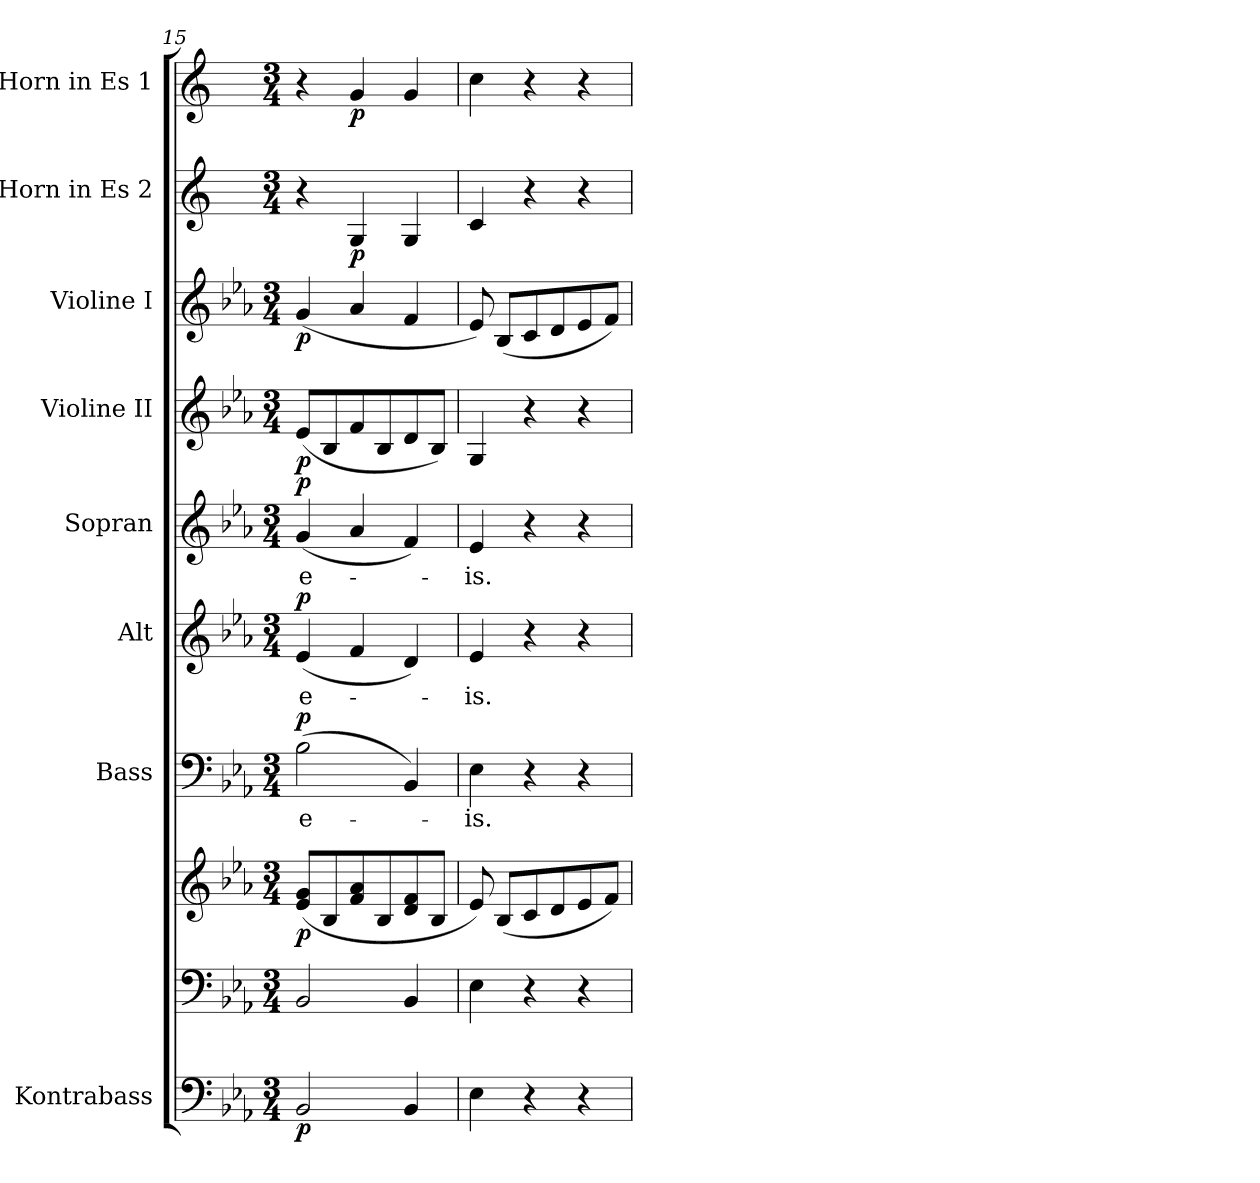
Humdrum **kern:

**kern	**dynam	**kern	**kern	**dynam	**kern	**text	**dynam	**kern	**text	**dynam	**kern	**text	**dynam	**kern	**dynam	**kern	**dynam	**kern	**dynam	**kern	**dynam
*part9	*part9	*part8	*part8	*part8	*part7	*part7	*part7	*part6	*part6	*part6	*part5	*part5	*part5	*part4	*part4	*part3	*part3	*part2	*part2	*part1	*part1
*staff10	*staff10	*staff9	*staff8	*staff8/9	*staff7	*staff7	*staff7	*staff6	*staff6	*staff6	*staff5	*staff5	*staff5	*staff4	*staff4	*staff3	*staff3	*staff2	*staff2	*staff1	*staff1
*I"Kontrabass	*	*	*	*	*I"Bass	*	*	*I"Alt	*	*	*I"Sopran	*	*	*I"Violine II	*	*I"Violine I	*	*I"Horn in Es 2	*	*I"Horn in Es 1	*
*I'Kb.	*	*	*	*	*I'B.	*	*	*I'A.	*	*	*I'S.	*	*	*I'Vl. II	*	*I'Vl. I	*	*	*	*	*
*clefF4	*	*clefF4	*clefG2	*	*clefF4	*	*	*clefG2	*	*	*clefG2	*	*	*clefG2	*	*clefG2	*	*clefG2	*	*clefG2	*
*ITrd7c12	*	*	*	*	*	*	*	*	*	*	*	*	*	*	*	*	*	*ITrd5c9	*	*ITrd5c9	*
*k[b-e-a-]	*	*k[b-e-a-]	*k[b-e-a-]	*	*k[b-e-a-]	*	*	*k[b-e-a-]	*	*	*k[b-e-a-]	*	*	*k[b-e-a-]	*	*k[b-e-a-]	*	*k[b-e-a-]	*	*k[b-e-a-]	*
*E-:	*	*E-:	*E-:	*	*E-:	*	*	*E-:	*	*	*E-:	*	*	*E-:	*	*E-:	*	*E-:	*	*E-:	*
*M3/4	*	*M3/4	*M3/4	*	*M3/4	*	*	*M3/4	*	*	*M3/4	*	*	*M3/4	*	*M3/4	*	*M3/4	*	*M3/4	*
=15	=15	=15	=15	=15	=15	=15	=15	=15	=15	=15	=15	=15	=15	=15	=15	=15	=15	=15	=15	=15	=15
!	!LO:DY:b	!	!	!LO:DY:b	!	!LO:LY:b	!LO:DY:a	!	!LO:LY:b	!LO:DY:a	!	!LO:LY:b	!LO:DY:a	!	!LO:DY:b	!	!LO:DY:b	!	!	!	!
2BBB-/	p	2BB-/	(<8e-/ 8g/L	p	(>2B-\	e-	p	(<4e-/	e-	p	(<4g/	e-	p	(<8e-/L	p	(<4g/	p	4r	.	4r	.
.	.	.	8B-/	.	.	.	.	.	.	.	.	.	.	8B-/	.	.	.	.	.	.	.
!	!	!	!	!	!	!	!	!	!	!	!	!	!	!	!	!	!	!	!LO:DY:b	!	!LO:DY:b
.	.	.	8f/ 8a-/	.	.	.	.	4f/	.	.	4a-/	.	.	8f/	.	4a-/	.	4BB-/	p	4B-/	p
.	.	.	8B-/	.	.	.	.	.	.	.	.	.	.	8B-/	.	.	.	.	.	.	.
4BBB-/	.	4BB-/	8d/ 8f/	.	4BB-/)	.	.	4d/)	.	.	4f/)	.	.	8d/	.	4f/	.	4BB-/	.	4B-/	.
.	.	.	8B-/J	.	.	.	.	.	.	.	.	.	.	8B-/J)	.	.	.	.	.	.	.
!!LO:PB:g=z
=16	=16	=16	=16	=16	=16	=16	=16	=16	=16	=16	=16	=16	=16	=16	=16	=16	=16	=16	=16	=16	=16
!	!	!	!	!	!	!LO:LY:b	!	!	!LO:LY:b	!	!	!LO:LY:b	!	!	!	!	!	!	!	!	!
4EE-\	.	4E-\	8e-/)	.	4E-\	-is.	.	4e-/	-is.	.	4e-/	-is.	.	4G/	.	8e-/)	.	4E-/	.	4e-\	.
.	.	.	(<8B-/L	.	.	.	.	.	.	.	.	.	.	.	.	(<8B-/L	.	.	.	.	.
4r	.	4r	8c/	.	4r	.	.	4r	.	.	4r	.	.	4r	.	8c/	.	4r	.	4r	.
.	.	.	8d/	.	.	.	.	.	.	.	.	.	.	.	.	8d/	.	.	.	.	.
4r	.	4r	8e-/	.	4r	.	.	4r	.	.	4r	.	.	4r	.	8e-/	.	4r	.	4r	.
.	.	.	8f/J)	.	.	.	.	.	.	.	.	.	.	.	.	8f/J)	.	.	.	.	.
=	=	=	=	=	=	=	=	=	=	=	=	=	=	=	=	=	=	=	=	=	=
*-	*-	*-	*-	*-	*-	*-	*-	*-	*-	*-	*-	*-	*-	*-	*-	*-	*-	*-	*-	*-	*-
